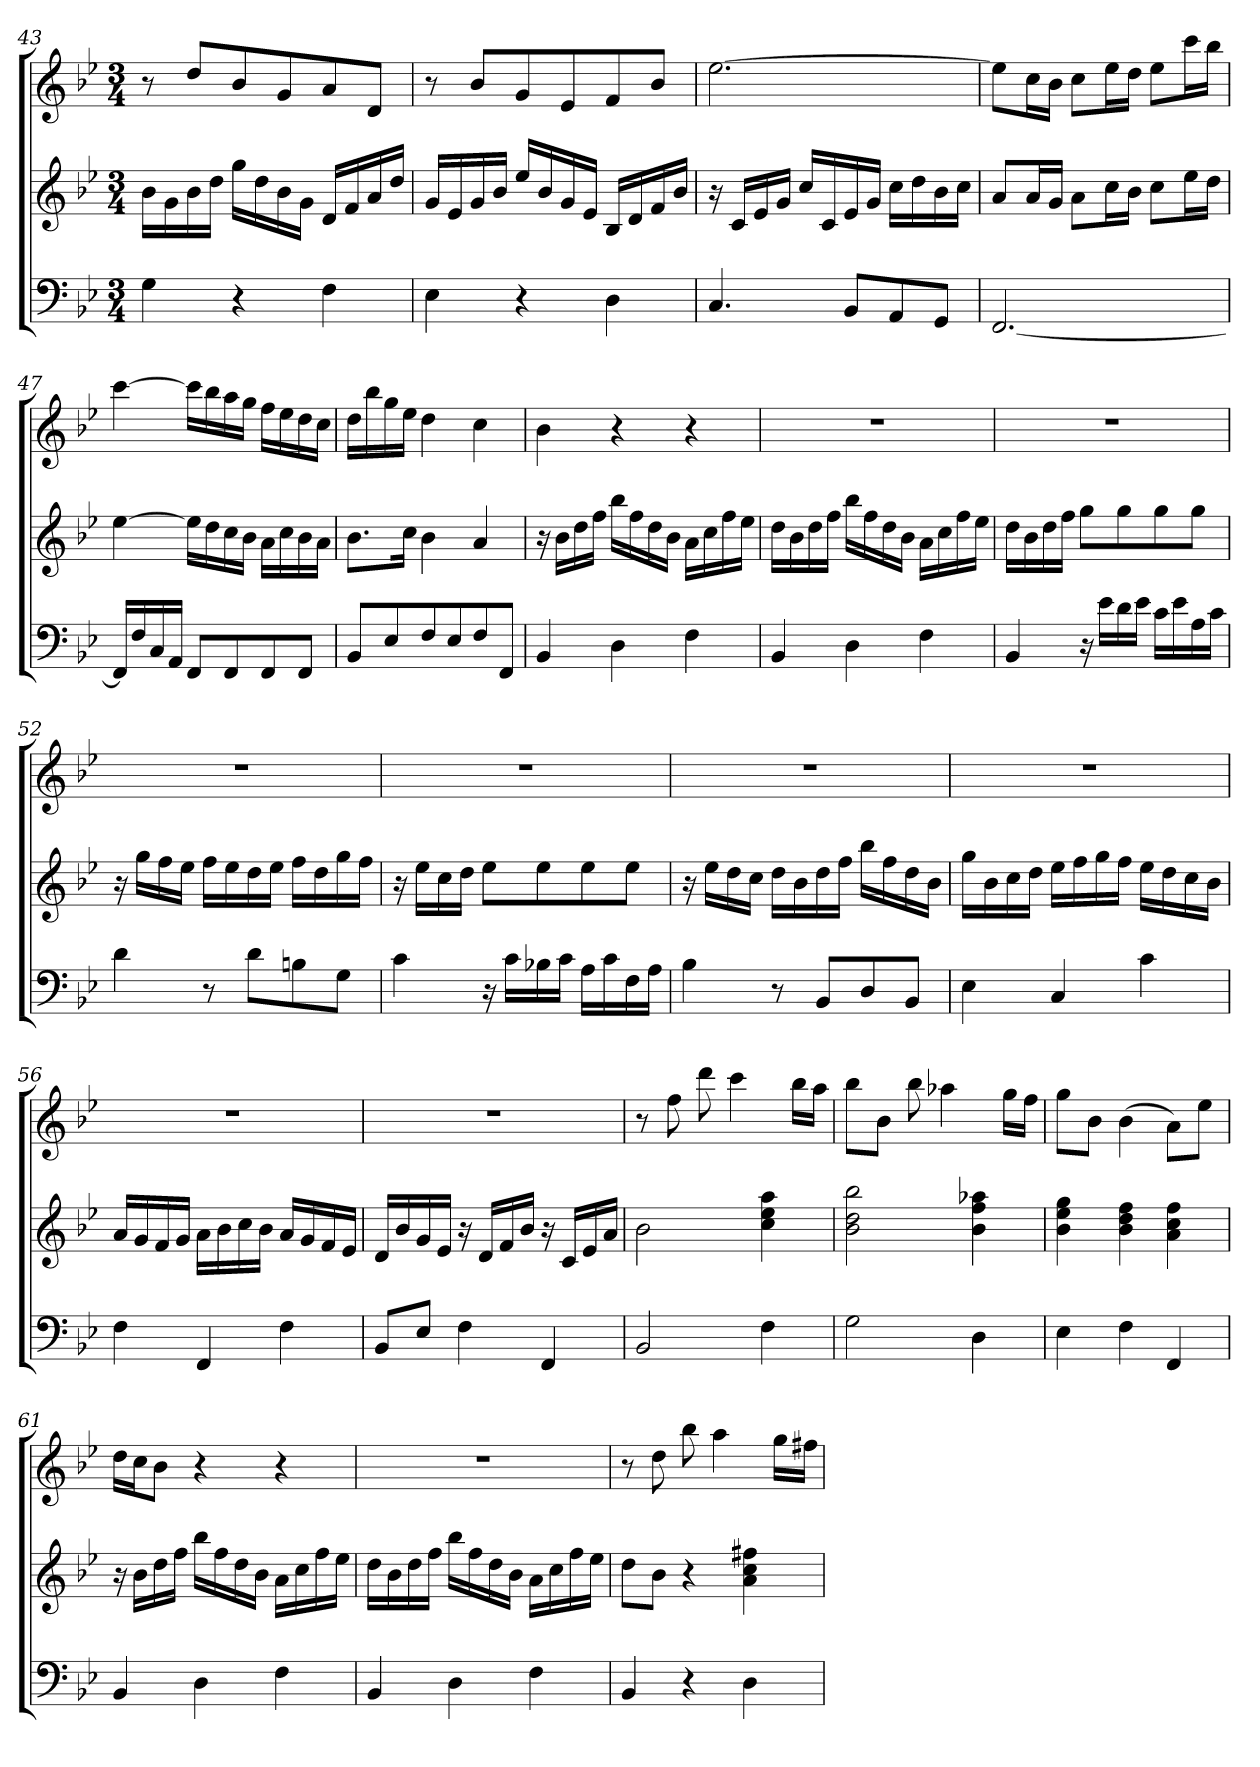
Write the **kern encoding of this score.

**kern	**kern	**kern
*part2	*part2	*part1
*staff3	*staff2	*staff1
*clefF4	*clefG2	*clefG2
*k[b-e-]	*k[b-e-]	*k[b-e-]
*M3/4	*M3/4	*M3/4
=43	=43	=43
4G\	16b-LL	8r
.	16g	.
.	16b-	8ddL
.	16ddJJ	.
4r	16ggLL	8b-
.	16dd	.
.	16b-	8g
.	16gJJ	.
4F\	16dLL	8a
.	16f	.
.	16a	8dJ
.	16ddJJ	.
=44	=44	=44
4E-\	16gLL	8r
.	16e-	.
.	16g	8b-L
.	16b-JJ	.
4r	16ee-LL	8g
.	16b-	.
.	16g	8e-
.	16e-JJ	.
4D\	16B-LL	8f
.	16d	.
.	16f	8b-J
.	16b-JJ	.
!!LO:PB:g=z
=45	=45	=45
4.C/	16r	[2.ee-\
.	16cLL	.
.	16e-	.
.	16gJJ	.
.	16ccLL	.
.	16c	.
8BB-L	16e-	.
.	16gJJ	.
8AA	16ccLL	.
.	16dd	.
8GGJ	16b-	.
.	16ccJJ	.
=46	=46	=46
[2.FF/	8aL	8ee-L]
.	16aL	16ccL
.	16gJJ	16b-JJ
.	8aL	8ccL
.	16ccL	16ee-L
.	16b-JJ	16ddJJ
.	8ccL	8ee-L
.	16ee-L	16cccL
.	16ddJJ	16bb-JJ
=47	=47	=47
16FFLL]	[4ee-\	[4ccc\
16F	.	.
16C	.	.
16AAJJ	.	.
8FFL	16ee-LL]	16cccLL]
.	16dd	16bb-
8FF	16cc	16aa
.	16b-JJ	16ggJJ
8FF	16aLL	16ffLL
.	16cc	16ee-
8FFJ	16b-	16dd
.	16aJJ	16ccJJ
=48	=48	=48
8BB-L	8.b-L	16ddLL
.	.	16bb-
8E-	.	16gg
.	16ccJk	16ee-JJ
8F	4b-\	4dd\
8E-	.	.
8F	4a/	4cc\
8FFJ	.	.
!!LO:LB:g=z
=49	=49	=49
4BB-/	16r	4b-\
.	16b-LL	.
.	16dd	.
.	16ffJJ	.
4D\	16bb-LL	4r
.	16ff	.
.	16dd	.
.	16b-JJ	.
4F\	16aLL	4r
.	16cc	.
.	16ff	.
.	16ee-JJ	.
=50	=50	=50
4BB-/	16ddLL	2.r
.	16b-	.
.	16dd	.
.	16ffJJ	.
4D\	16bb-LL	.
.	16ff	.
.	16dd	.
.	16b-JJ	.
4F\	16aLL	.
.	16cc	.
.	16ff	.
.	16ee-JJ	.
=51	=51	=51
4BB-/	16ddLL	2.r
.	16b-	.
.	16dd	.
.	16ffJJ	.
16r	8ggL	.
16e-LL	.	.
16d	8gg	.
16e-JJ	.	.
16cLL	8gg	.
16e-	.	.
16A	8ggJ	.
16cJJ	.	.
!!LO:LB:g=z
=52	=52	=52
4d\	16r	2.r
.	16ggLL	.
.	16ff	.
.	16ee-JJ	.
8r	16ffLL	.
.	16ee-	.
8dL	16dd	.
.	16ee-JJ	.
8Bn	16ffLL	.
.	16dd	.
8GJ	16gg	.
.	16ffJJ	.
=53	=53	=53
4c\	16r	2.r
.	16ee-LL	.
.	16cc	.
.	16ddJJ	.
16r	8ee-L	.
16cLL	.	.
16B-X	8ee-	.
16cJJ	.	.
16ALL	8ee-	.
16c	.	.
16F	8ee-J	.
16AJJ	.	.
=54	=54	=54
4B-\	16r	2.r
.	16ee-LL	.
.	16dd	.
.	16ccJJ	.
8r	16ddLL	.
.	16b-	.
8BB-L	16dd	.
.	16ffJJ	.
8D	16bb-LL	.
.	16ff	.
8BB-J	16dd	.
.	16b-JJ	.
!!LO:LB:g=z
=55	=55	=55
4E-\	16ggLL	2.r
.	16b-	.
.	16cc	.
.	16ddJJ	.
4C/	16ee-LL	.
.	16ff	.
.	16gg	.
.	16ffJJ	.
4c\	16ee-LL	.
.	16dd	.
.	16cc	.
.	16b-JJ	.
=56	=56	=56
4F\	16aLL	2.r
.	16g	.
.	16f	.
.	16gJJ	.
4FF/	16aLL	.
.	16b-	.
.	16cc	.
.	16b-JJ	.
4F\	16aLL	.
.	16g	.
.	16f	.
.	16e-JJ	.
=57	=57	=57
8BB-L	16dLL	2.r
.	16b-	.
8E-J	16g	.
.	16e-JJ	.
4F\	16r	.
.	16dLL	.
.	16f	.
.	16b-JJ	.
4FF/	16r	.
.	16cLL	.
.	16e-	.
.	16aJJ	.
=58	=58	=58
2BB-/	2b-\	8r
.	.	8ff\
.	.	8ddd\
.	.	4ccc\
4F\	4cc\ 4ee-\ 4aa\	.
.	.	16bb-LL
.	.	16aaJJ
!!LO:LB:g=z
=59	=59	=59
2G\	2b-\ 2dd\ 2bb-\	8bb-L
.	.	8b-J
.	.	8bb-\
.	.	4aa-X\
4D\	4b-\ 4ff\ 4aa-X\	.
.	.	16ggLL
.	.	16ffJJ
=60	=60	=60
4E-\	4b-\ 4ee-\ 4gg\	8ggL
.	.	8b-J
4F\	4b-\ 4dd\ 4ff\	(>4b-\
4FF/	4a\ 4cc\ 4ff\	8aL)
.	.	8ee-J
=61	=61	=61
4BB-/	16r	16ddLL
.	16b-LL	16ccJ
.	16dd	8b-J
.	16ffJJ	.
4D\	16bb-LL	4r
.	16ff	.
.	16dd	.
.	16b-JJ	.
4F\	16aLL	4r
.	16cc	.
.	16ff	.
.	16ee-JJ	.
=62	=62	=62
4BB-/	16ddLL	2.r
.	16b-	.
.	16dd	.
.	16ffJJ	.
4D\	16bb-LL	.
.	16ff	.
.	16dd	.
.	16b-JJ	.
4F\	16aLL	.
.	16cc	.
.	16ff	.
.	16ee-JJ	.
!!LO:PB:g=z
=63	=63	=63
4BB-/	8ddL	8r
.	8b-J	8dd\
4r	4r	8bb-\
.	.	4aa\
4D\	4a\ 4cc\ 4ff#X\	.
.	.	16ggLL
.	.	16ff#XJJ
=	=	=
*-	*-	*-
